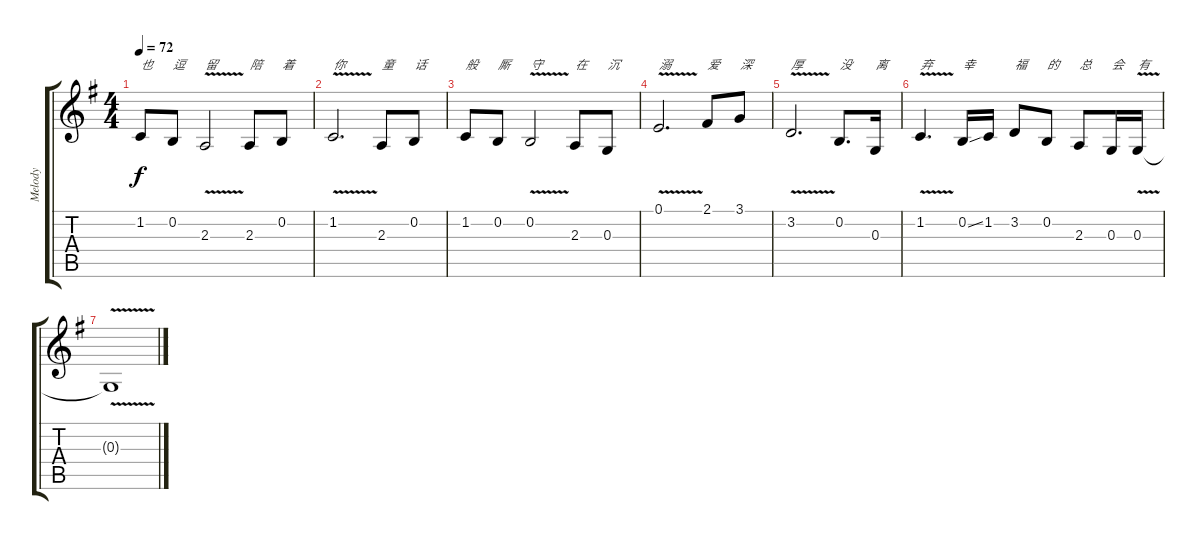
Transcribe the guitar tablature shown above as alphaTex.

\track ("Melody" "Melody") {instrument bassoon}
\staff {score tabs}
\tuning (E4 B3 G3 D3 A2 E2) {hide}
\ts (4 4)
\tempo 72
\clef g2
\ks g
1.2.8{txt "也" dy f} 0.2.8{txt "逗"} 2.3{v}.2{txt "留"} 2.3.8{txt "陪"} 0.2.8{txt "着"} |
1.2{v}.2{d txt "你"} 2.3.8{txt "童"} 0.2.8{txt "话"} |
1.2.8{txt "般"} 0.2.8{txt "厮"} 0.2{v}.2{txt "守"} 2.3.8{txt "在"} 0.3.8{txt "沉"} |
0.1{v}.2{d txt "溺"} 2.1.8{txt "爱"} 3.1.8{txt "深"} |
3.2{v}.2{d txt "厚"} 0.2.8{d txt "没"} 0.3.16{txt "离"} |
1.2{v}.4{d txt "弃"} 0.2{ss}.16{txt "幸"} 1.2.16 3.2.8{txt "福"} 0.2.8{txt "的"} 2.3.8{txt "总"} 0.3.16{txt "会"} 0.3{v}.16{txt "有"} |
0.3{t}.1
